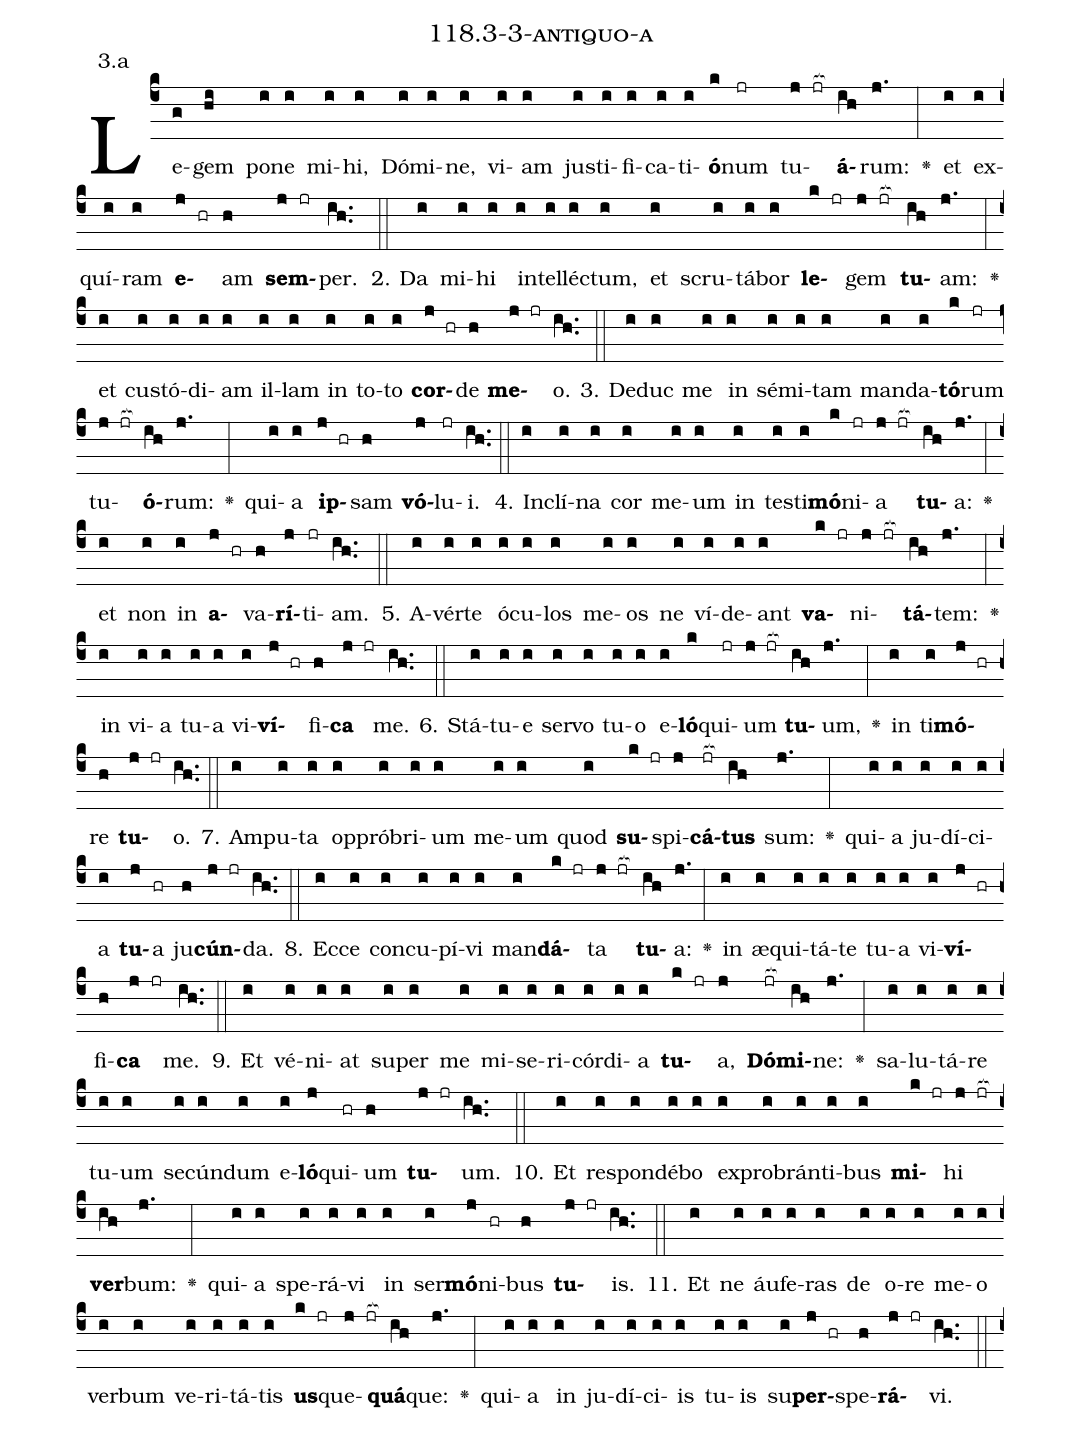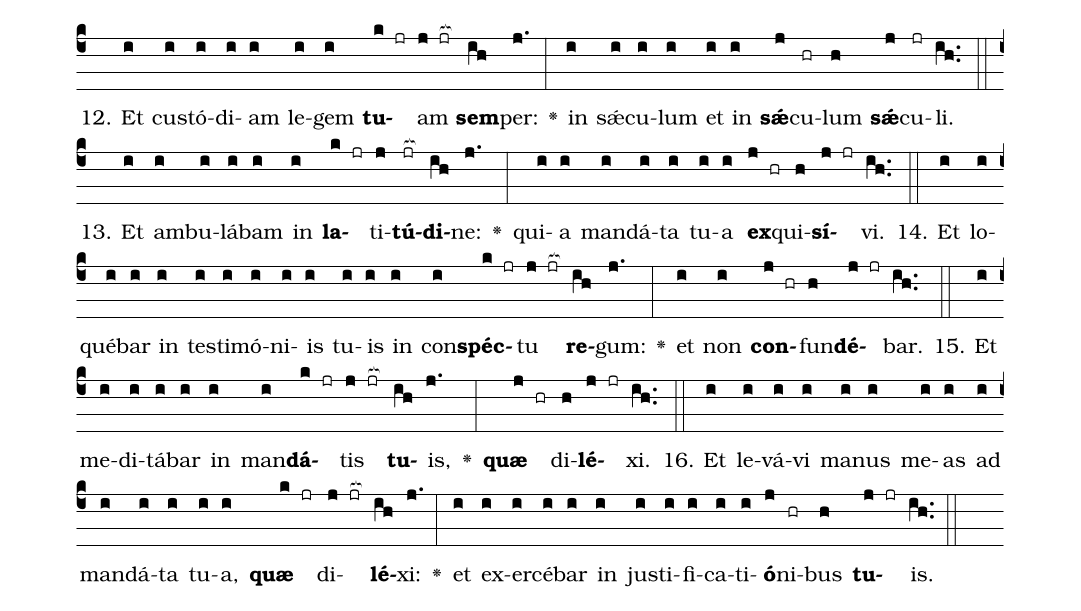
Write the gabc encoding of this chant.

name: 118.3-3-antiquo-a;
annotation: 3.a;
%%
(c4)Le(g)gem(hi) po(i)ne(i) mi(i)hi,(i) Dó(i)mi(i)ne,(i) vi(i)am(i) jus(i)ti(i)fi(i)ca(i)ti(i)<b>ó</b>(k)num(jr) tu(j jr[ocb:1{])<b>á</b>(ih[ocb:0}])rum:(j.) <v>\greheightstar</v>(:) et(i) ex(i)quí(i)ram(i) <b>e</b>(j hr)am(h) <b>sem</b>(j jr)per.(ih..) (::)
2. Da(i) mi(i)hi(i) in(i)tel(i)léc(i)tum,(i) et(i) scru(i)tá(i)bor(i) <b>le</b>(k jr)gem(j jr[ocb:1{]) <b>tu</b>(ih[ocb:0}])am:(j.) <v>\greheightstar</v>(:) et(i) cus(i)tó(i)di(i)am(i) il(i)lam(i) in(i) to(i)to(i) <b>cor</b>(j hr)de(h) <b>me</b>(j jr)o.(ih..) (::)
3. De(i)duc(i) me(i) in(i) sé(i)mi(i)tam(i) man(i)da(i)<b>tó</b>(k)rum(jr) tu(j jr[ocb:1{])<b>ó</b>(ih[ocb:0}])rum:(j.) <v>\greheightstar</v>(:) qui(i)a(i) <b>ip</b>(j hr)sam(h) <b>vó</b>(j)lu(jr)i.(ih..) (::)
4. In(i)clí(i)na(i) cor(i) me(i)um(i) in(i) tes(i)ti(i)<b>mó</b>(k)ni(jr)a(j jr[ocb:1{]) <b>tu</b>(ih[ocb:0}])a:(j.) <v>\greheightstar</v>(:) et(i) non(i) in(i) <b>a</b>(j hr)va(h)<b>rí</b>(j)ti(jr)am.(ih..) (::)
5. A(i)vér(i)te(i) ó(i)cu(i)los(i) me(i)os(i) ne(i) ví(i)de(i)ant(i) <b>va</b>(k jr)ni(j jr[ocb:1{])<b>tá</b>(ih[ocb:0}])tem:(j.) <v>\greheightstar</v>(:) in(i) vi(i)a(i) tu(i)a(i) vi(i)<b>ví</b>(j hr)fi(h)<b>ca</b>(j jr) me.(ih..) (::)
6. Stá(i)tu(i)e(i) ser(i)vo(i) tu(i)o(i) e(i)<b>ló</b>(k)qui(jr)um(j jr[ocb:1{]) <b>tu</b>(ih[ocb:0}])um,(j.) <v>\greheightstar</v>(:) in(i) ti(i)<b>mó</b>(j hr)re(h) <b>tu</b>(j jr)o.(ih..) (::)
7. Am(i)pu(i)ta(i) op(i)pró(i)bri(i)um(i) me(i)um(i) quod(i) <b>su</b>(k jr)spi(j)<b>cá</b>(jr[ocb:1{])<b>tus</b>(ih[ocb:0}]) sum:(j.) <v>\greheightstar</v>(:) qui(i)a(i) ju(i)dí(i)ci(i)a(i) <b>tu</b>(j)a(hr) ju(h)<b>cún</b>(j jr)da.(ih..) (::)
8. Ec(i)ce(i) con(i)cu(i)pí(i)vi(i) man(i)<b>dá</b>(k jr)ta(j jr[ocb:1{]) <b>tu</b>(ih[ocb:0}])a:(j.) <v>\greheightstar</v>(:) in(i) æ(i)qui(i)tá(i)te(i) tu(i)a(i) vi(i)<b>ví</b>(j hr)fi(h)<b>ca</b>(j jr) me.(ih..) (::)
9. Et(i) vé(i)ni(i)at(i) su(i)per(i) me(i) mi(i)se(i)ri(i)cór(i)di(i)a(i) <b>tu</b>(k jr)a,(j) <b>Dó</b>(jr[ocb:1{])<b>mi</b>(ih[ocb:0}])ne:(j.) <v>\greheightstar</v>(:) sa(i)lu(i)tá(i)re(i) tu(i)um(i) se(i)cún(i)dum(i) e(i)<b>ló</b>(j)qui(hr)um(h) <b>tu</b>(j jr)um.(ih..) (::)
10. Et(i) re(i)spon(i)dé(i)bo(i) ex(i)pro(i)brán(i)ti(i)bus(i) <b>mi</b>(k jr)hi(j jr[ocb:1{]) <b>ver</b>(ih[ocb:0}])bum:(j.) <v>\greheightstar</v>(:) qui(i)a(i) spe(i)rá(i)vi(i) in(i) ser(i)<b>mó</b>(j)ni(hr)bus(h) <b>tu</b>(j jr)is.(ih..) (::)
11. Et(i) ne(i) áu(i)fe(i)ras(i) de(i) o(i)re(i) me(i)o(i) ver(i)bum(i) ve(i)ri(i)tá(i)tis(i) <b>us</b>(k jr)que(j jr[ocb:1{])<b>quá</b>(ih[ocb:0}])que:(j.) <v>\greheightstar</v>(:) qui(i)a(i) in(i) ju(i)dí(i)ci(i)is(i) tu(i)is(i) su(i)<b>per</b>(j hr)spe(h)<b>rá</b>(j jr)vi.(ih..) (::)
12. Et(i) cus(i)tó(i)di(i)am(i) le(i)gem(i) <b>tu</b>(k jr)am(j jr[ocb:1{]) <b>sem</b>(ih[ocb:0}])per:(j.) <v>\greheightstar</v>(:) in(i) sǽ(i)cu(i)lum(i) et(i) in(i) <b>sǽ</b>(j)cu(hr)lum(h) <b>sǽ</b>(j)cu(jr)li.(ih..) (::)
13. Et(i) am(i)bu(i)lá(i)bam(i) in(i) <b>la</b>(k jr)ti(j)<b>tú</b>(jr[ocb:1{])<b>di</b>(ih[ocb:0}])ne:(j.) <v>\greheightstar</v>(:) qui(i)a(i) man(i)dá(i)ta(i) tu(i)a(i) <b>ex</b>(j hr)qui(h)<b>sí</b>(j jr)vi.(ih..) (::)
14. Et(i) lo(i)qué(i)bar(i) in(i) tes(i)ti(i)mó(i)ni(i)is(i) tu(i)is(i) in(i) con(i)<b>spéc</b>(k jr)tu(j jr[ocb:1{]) <b>re</b>(ih[ocb:0}])gum:(j.) <v>\greheightstar</v>(:) et(i) non(i) <b>con</b>(j hr)fun(h)<b>dé</b>(j jr)bar.(ih..) (::)
15. Et(i) me(i)di(i)tá(i)bar(i) in(i) man(i)<b>dá</b>(k jr)tis(j jr[ocb:1{]) <b>tu</b>(ih[ocb:0}])is,(j.) <v>\greheightstar</v>(:) <b>quæ</b>(j hr) di(h)<b>lé</b>(j jr)xi.(ih..) (::)
16. Et(i) le(i)vá(i)vi(i) ma(i)nus(i) me(i)as(i) ad(i) man(i)dá(i)ta(i) tu(i)a,(i) <b>quæ</b>(k jr) di(j jr[ocb:1{])<b>lé</b>(ih[ocb:0}])xi:(j.) <v>\greheightstar</v>(:) et(i) ex(i)er(i)cé(i)bar(i) in(i) jus(i)ti(i)fi(i)ca(i)ti(i)<b>ó</b>(j)ni(hr)bus(h) <b>tu</b>(j jr)is.(ih..) (::)
